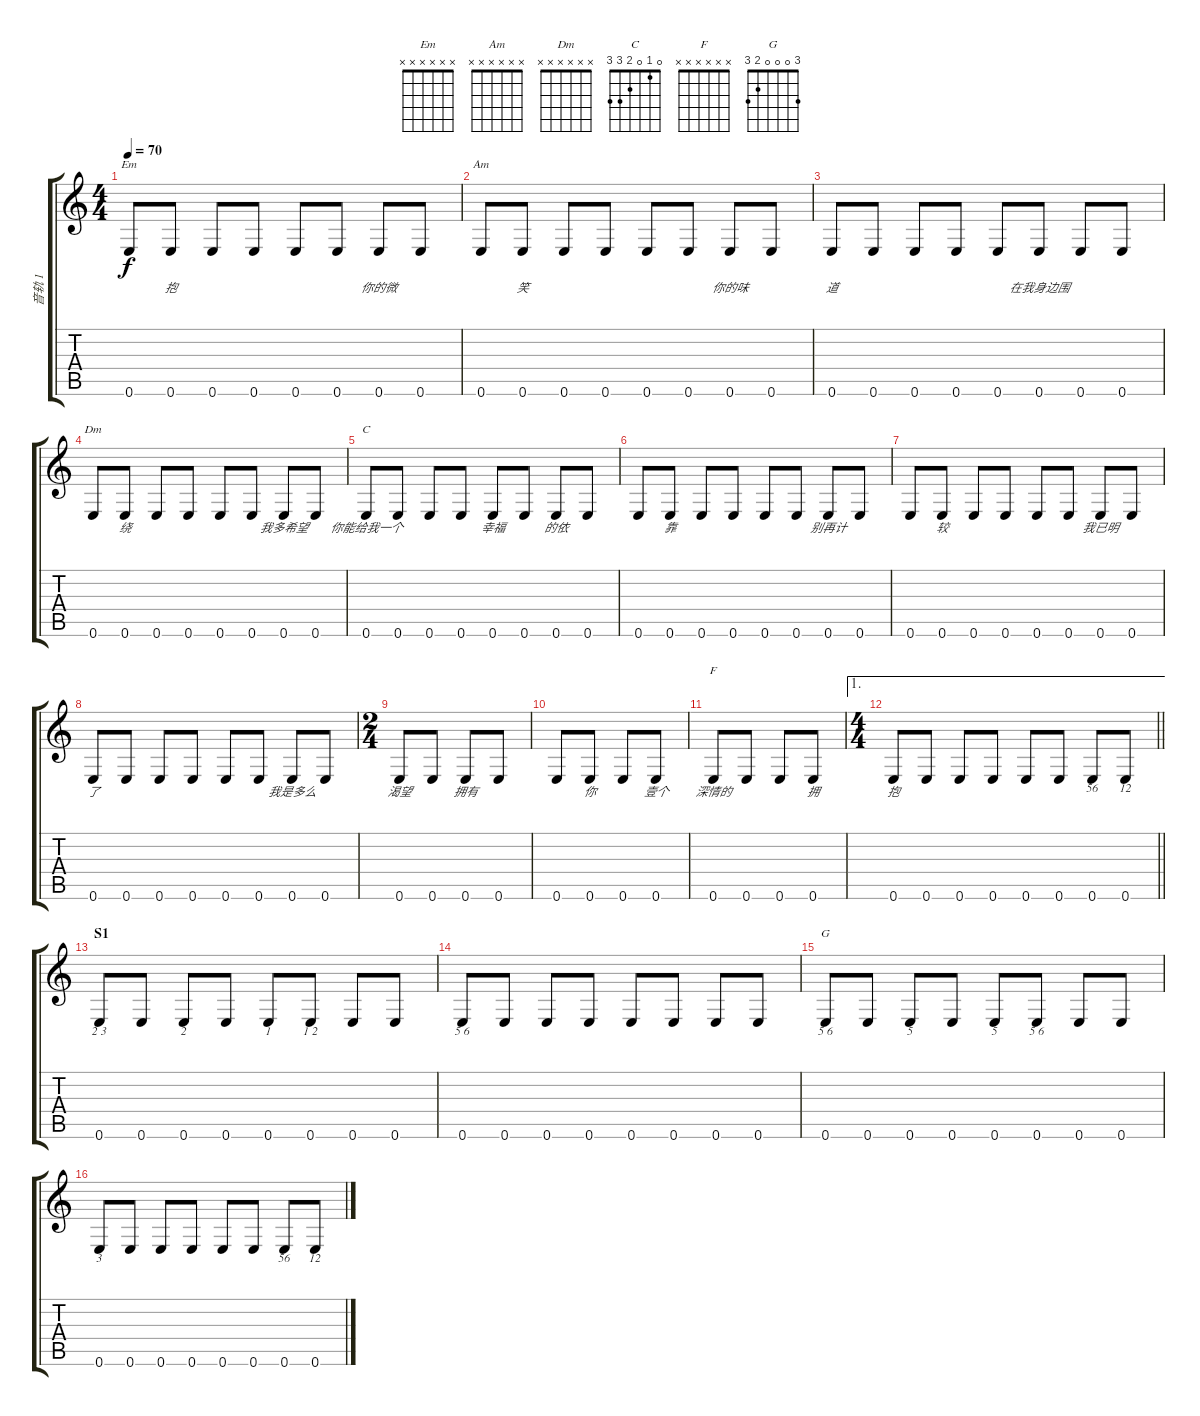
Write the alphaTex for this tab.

\track ("音轨 1" "音轨 1") {instrument acousticguitarnylon}
\staff {score tabs}
\tuning (E4 B3 G3 D3 A2 E2) {hide}
\chord ("Em" x x x x x x)
\chord ("Am" x x x x x x)
\chord ("Dm" x x x x x x)
\chord ("C" 0 1 0 2 3 3)
\chord ("F" x x x x x x)
\chord ("G" 3 0 0 0 2 3)
\ts (4 4)
\tempo 70
\clef g2
\ks c
0.6.8{ch "Em" lyrics (0 "") lyrics (1 "") lyrics (2 "") lyrics (3 "") lyrics (4 "") dy f} 0.6.8{lyrics (0 "抱") lyrics (1 "") lyrics (2 "") lyrics (3 "") lyrics (4 "")} 0.6.8{lyrics (0 "") lyrics (1 "") lyrics (2 "") lyrics (3 "") lyrics (4 "")} 0.6.8{lyrics (0 "") lyrics (1 "") lyrics (2 "") lyrics (3 "") lyrics (4 "")} 0.6.8{lyrics (0 "") lyrics (1 "") lyrics (2 "") lyrics (3 "") lyrics (4 "")} 0.6.8{lyrics (0 "") lyrics (1 "") lyrics (2 "") lyrics (3 "") lyrics (4 "")} 0.6.8{lyrics (0 "你的微") lyrics (1 "") lyrics (2 "") lyrics (3 "") lyrics (4 "")} 0.6.8{lyrics (0 "") lyrics (1 "") lyrics (2 "") lyrics (3 "") lyrics (4 "")} |
0.6.8{ch "Am" lyrics (0 "") lyrics (1 "") lyrics (2 "") lyrics (3 "") lyrics (4 "")} 0.6.8{lyrics (0 "笑") lyrics (1 "") lyrics (2 "") lyrics (3 "") lyrics (4 "")} 0.6.8{lyrics (0 "") lyrics (1 "") lyrics (2 "") lyrics (3 "") lyrics (4 "")} 0.6.8{lyrics (0 "") lyrics (1 "") lyrics (2 "") lyrics (3 "") lyrics (4 "")} 0.6.8{lyrics (0 "") lyrics (1 "") lyrics (2 "") lyrics (3 "") lyrics (4 "")} 0.6.8{lyrics (0 "") lyrics (1 "") lyrics (2 "") lyrics (3 "") lyrics (4 "")} 0.6.8{lyrics (0 "你的味") lyrics (1 "") lyrics (2 "") lyrics (3 "") lyrics (4 "")} 0.6.8{lyrics (0 "") lyrics (1 "") lyrics (2 "") lyrics (3 "") lyrics (4 "")} |
0.6.8{lyrics (0 "道") lyrics (1 "") lyrics (2 "") lyrics (3 "") lyrics (4 "")} 0.6.8{lyrics (0 "") lyrics (1 "") lyrics (2 "") lyrics (3 "") lyrics (4 "")} 0.6.8{lyrics (0 "") lyrics (1 "") lyrics (2 "") lyrics (3 "") lyrics (4 "")} 0.6.8{lyrics (0 "") lyrics (1 "") lyrics (2 "") lyrics (3 "") lyrics (4 "")} 0.6.8{lyrics (0 "") lyrics (1 "") lyrics (2 "") lyrics (3 "") lyrics (4 "")} 0.6.8{lyrics (0 "在我身边围") lyrics (1 "") lyrics (2 "") lyrics (3 "") lyrics (4 "")} 0.6.8{lyrics (0 "") lyrics (1 "") lyrics (2 "") lyrics (3 "") lyrics (4 "")} 0.6.8{lyrics (0 "") lyrics (1 "") lyrics (2 "") lyrics (3 "") lyrics (4 "")} |
0.6.8{ch "Dm" lyrics (0 "") lyrics (1 "") lyrics (2 "") lyrics (3 "") lyrics (4 "")} 0.6.8{lyrics (0 "绕") lyrics (1 "") lyrics (2 "") lyrics (3 "") lyrics (4 "")} 0.6.8{lyrics (0 "") lyrics (1 "") lyrics (2 "") lyrics (3 "") lyrics (4 "")} 0.6.8{lyrics (0 "") lyrics (1 "") lyrics (2 "") lyrics (3 "") lyrics (4 "")} 0.6.8{lyrics (0 "") lyrics (1 "") lyrics (2 "") lyrics (3 "") lyrics (4 "")} 0.6.8{lyrics (0 "") lyrics (1 "") lyrics (2 "") lyrics (3 "") lyrics (4 "")} 0.6.8{lyrics (0 "我多希望") lyrics (1 "") lyrics (2 "") lyrics (3 "") lyrics (4 "")} 0.6.8{lyrics (0 "") lyrics (1 "") lyrics (2 "") lyrics (3 "") lyrics (4 "")} |
0.6.8{ch "C" lyrics (0 "你能给我一个") lyrics (1 "") lyrics (2 "") lyrics (3 "") lyrics (4 "")} 0.6.8{lyrics (0 "") lyrics (1 "") lyrics (2 "") lyrics (3 "") lyrics (4 "")} 0.6.8{lyrics (0 "") lyrics (1 "") lyrics (2 "") lyrics (3 "") lyrics (4 "")} 0.6.8{lyrics (0 "") lyrics (1 "") lyrics (2 "") lyrics (3 "") lyrics (4 "")} 0.6.8{lyrics (0 "幸福") lyrics (1 "") lyrics (2 "") lyrics (3 "") lyrics (4 "")} 0.6.8{lyrics (0 "") lyrics (1 "") lyrics (2 "") lyrics (3 "") lyrics (4 "")} 0.6.8{lyrics (0 "的依") lyrics (1 "") lyrics (2 "") lyrics (3 "") lyrics (4 "")} 0.6.8{lyrics (0 "") lyrics (1 "") lyrics (2 "") lyrics (3 "") lyrics (4 "")} |
0.6.8{lyrics (0 "") lyrics (1 "") lyrics (2 "") lyrics (3 "") lyrics (4 "")} 0.6.8{lyrics (0 "靠") lyrics (1 "") lyrics (2 "") lyrics (3 "") lyrics (4 "")} 0.6.8{lyrics (0 "") lyrics (1 "") lyrics (2 "") lyrics (3 "") lyrics (4 "")} 0.6.8{lyrics (0 "") lyrics (1 "") lyrics (2 "") lyrics (3 "") lyrics (4 "")} 0.6.8{lyrics (0 "") lyrics (1 "") lyrics (2 "") lyrics (3 "") lyrics (4 "")} 0.6.8{lyrics (0 "") lyrics (1 "") lyrics (2 "") lyrics (3 "") lyrics (4 "")} 0.6.8{lyrics (0 "别再计") lyrics (1 "") lyrics (2 "") lyrics (3 "") lyrics (4 "")} 0.6.8{lyrics (0 "") lyrics (1 "") lyrics (2 "") lyrics (3 "") lyrics (4 "")} |
0.6.8{lyrics (0 "") lyrics (1 "") lyrics (2 "") lyrics (3 "") lyrics (4 "")} 0.6.8{lyrics (0 "较") lyrics (1 "") lyrics (2 "") lyrics (3 "") lyrics (4 "")} 0.6.8{lyrics (0 "") lyrics (1 "") lyrics (2 "") lyrics (3 "") lyrics (4 "")} 0.6.8{lyrics (0 "") lyrics (1 "") lyrics (2 "") lyrics (3 "") lyrics (4 "")} 0.6.8{lyrics (0 "") lyrics (1 "") lyrics (2 "") lyrics (3 "") lyrics (4 "")} 0.6.8{lyrics (0 "") lyrics (1 "") lyrics (2 "") lyrics (3 "") lyrics (4 "")} 0.6.8{lyrics (0 "我已明") lyrics (1 "") lyrics (2 "") lyrics (3 "") lyrics (4 "")} 0.6.8{lyrics (0 "") lyrics (1 "") lyrics (2 "") lyrics (3 "") lyrics (4 "")} |
0.6.8{lyrics (0 "了") lyrics (1 "") lyrics (2 "") lyrics (3 "") lyrics (4 "")} 0.6.8{lyrics (0 "") lyrics (1 "") lyrics (2 "") lyrics (3 "") lyrics (4 "")} 0.6.8{lyrics (0 "") lyrics (1 "") lyrics (2 "") lyrics (3 "") lyrics (4 "")} 0.6.8{lyrics (0 "") lyrics (1 "") lyrics (2 "") lyrics (3 "") lyrics (4 "")} 0.6.8{lyrics (0 "") lyrics (1 "") lyrics (2 "") lyrics (3 "") lyrics (4 "")} 0.6.8{lyrics (0 "") lyrics (1 "") lyrics (2 "") lyrics (3 "") lyrics (4 "")} 0.6.8{lyrics (0 "我是多么") lyrics (1 "") lyrics (2 "") lyrics (3 "") lyrics (4 "")} 0.6.8{lyrics (0 "") lyrics (1 "") lyrics (2 "") lyrics (3 "") lyrics (4 "")} |
\ts (2 4)
0.6.8{lyrics (0 "渴望") lyrics (1 "") lyrics (2 "") lyrics (3 "") lyrics (4 "")} 0.6.8{lyrics (0 "") lyrics (1 "") lyrics (2 "") lyrics (3 "") lyrics (4 "")} 0.6.8{lyrics (0 "拥有") lyrics (1 "") lyrics (2 "") lyrics (3 "") lyrics (4 "")} 0.6.8{lyrics (0 "") lyrics (1 "") lyrics (2 "") lyrics (3 "") lyrics (4 "")} |
0.6.8{lyrics (0 "") lyrics (1 "") lyrics (2 "") lyrics (3 "") lyrics (4 "")} 0.6.8{lyrics (0 "你") lyrics (1 "") lyrics (2 "") lyrics (3 "") lyrics (4 "")} 0.6.8{lyrics (0 "") lyrics (1 "") lyrics (2 "") lyrics (3 "") lyrics (4 "")} 0.6.8{lyrics (0 "壹个") lyrics (1 "") lyrics (2 "") lyrics (3 "") lyrics (4 "")} |
0.6.8{ch "F" lyrics (0 "深情的") lyrics (1 "") lyrics (2 "") lyrics (3 "") lyrics (4 "")} 0.6.8{lyrics (0 "") lyrics (1 "") lyrics (2 "") lyrics (3 "") lyrics (4 "")} 0.6.8{lyrics (0 "") lyrics (1 "") lyrics (2 "") lyrics (3 "") lyrics (4 "")} 0.6.8{lyrics (0 "拥") lyrics (1 "") lyrics (2 "") lyrics (3 "") lyrics (4 "")} |
\ae 1
\ts (4 4)
\barLineRight lightlight
0.6.8{lyrics (0 "抱") lyrics (1 "") lyrics (2 "") lyrics (3 "") lyrics (4 "")} 0.6.8{lyrics (0 "") lyrics (1 "") lyrics (2 "") lyrics (3 "") lyrics (4 "")} 0.6.8{lyrics (0 "") lyrics (1 "") lyrics (2 "") lyrics (3 "") lyrics (4 "")} 0.6.8{lyrics (0 "") lyrics (1 "") lyrics (2 "") lyrics (3 "") lyrics (4 "")} 0.6.8{lyrics (0 "") lyrics (1 "") lyrics (2 "") lyrics (3 "") lyrics (4 "")} 0.6.8{lyrics (0 "") lyrics (1 "") lyrics (2 "") lyrics (3 "") lyrics (4 "")} 0.6.8{lyrics (0 "56") lyrics (1 "") lyrics (2 "") lyrics (3 "") lyrics (4 "")} 0.6.8{lyrics (0 "12") lyrics (1 "") lyrics (2 "") lyrics (3 "") lyrics (4 "")} |
\section ("" "S1")
0.6.8{lyrics (0 "2 3") lyrics (1 "") lyrics (2 "") lyrics (3 "") lyrics (4 "")} 0.6.8{lyrics (0 "") lyrics (1 "") lyrics (2 "") lyrics (3 "") lyrics (4 "")} 0.6.8{lyrics (0 "2") lyrics (1 "") lyrics (2 "") lyrics (3 "") lyrics (4 "")} 0.6.8{lyrics (0 "") lyrics (1 "") lyrics (2 "") lyrics (3 "") lyrics (4 "")} 0.6.8{lyrics (0 "1") lyrics (1 "") lyrics (2 "") lyrics (3 "") lyrics (4 "")} 0.6.8{lyrics (0 "1 2") lyrics (1 "") lyrics (2 "") lyrics (3 "") lyrics (4 "")} 0.6.8{lyrics (0 "") lyrics (1 "") lyrics (2 "") lyrics (3 "") lyrics (4 "")} 0.6.8{lyrics (0 "") lyrics (1 "") lyrics (2 "") lyrics (3 "") lyrics (4 "")} |
0.6.8{lyrics (0 "5 6") lyrics (1 "") lyrics (2 "") lyrics (3 "") lyrics (4 "")} 0.6.8{lyrics (0 "") lyrics (1 "") lyrics (2 "") lyrics (3 "") lyrics (4 "")} 0.6.8{lyrics (0 "") lyrics (1 "") lyrics (2 "") lyrics (3 "") lyrics (4 "")} 0.6.8{lyrics (0 "") lyrics (1 "") lyrics (2 "") lyrics (3 "") lyrics (4 "")} 0.6.8{lyrics (0 "") lyrics (1 "") lyrics (2 "") lyrics (3 "") lyrics (4 "")} 0.6.8{lyrics (0 "") lyrics (1 "") lyrics (2 "") lyrics (3 "") lyrics (4 "")} 0.6.8{lyrics (0 "") lyrics (1 "") lyrics (2 "") lyrics (3 "") lyrics (4 "")} 0.6.8{lyrics (0 "") lyrics (1 "") lyrics (2 "") lyrics (3 "") lyrics (4 "")} |
0.6.8{ch "G" lyrics (0 "5 6") lyrics (1 "") lyrics (2 "") lyrics (3 "") lyrics (4 "")} 0.6.8{lyrics (0 "") lyrics (1 "") lyrics (2 "") lyrics (3 "") lyrics (4 "")} 0.6.8{lyrics (0 "5") lyrics (1 "") lyrics (2 "") lyrics (3 "") lyrics (4 "")} 0.6.8{lyrics (0 "") lyrics (1 "") lyrics (2 "") lyrics (3 "") lyrics (4 "")} 0.6.8{lyrics (0 "5") lyrics (1 "") lyrics (2 "") lyrics (3 "") lyrics (4 "")} 0.6.8{lyrics (0 "5 6") lyrics (1 "") lyrics (2 "") lyrics (3 "") lyrics (4 "")} 0.6.8{lyrics (0 "") lyrics (1 "") lyrics (2 "") lyrics (3 "") lyrics (4 "")} 0.6.8{lyrics (0 "") lyrics (1 "") lyrics (2 "") lyrics (3 "") lyrics (4 "")} |
0.6.8{lyrics (0 "3") lyrics (1 "") lyrics (2 "") lyrics (3 "") lyrics (4 "")} 0.6.8{lyrics (0 "") lyrics (1 "") lyrics (2 "") lyrics (3 "") lyrics (4 "")} 0.6.8{lyrics (0 "") lyrics (1 "") lyrics (2 "") lyrics (3 "") lyrics (4 "")} 0.6.8{lyrics (0 "") lyrics (1 "") lyrics (2 "") lyrics (3 "") lyrics (4 "")} 0.6.8{lyrics (0 "") lyrics (1 "") lyrics (2 "") lyrics (3 "") lyrics (4 "")} 0.6.8{lyrics (0 "") lyrics (1 "") lyrics (2 "") lyrics (3 "") lyrics (4 "")} 0.6.8{lyrics (0 "56") lyrics (1 "") lyrics (2 "") lyrics (3 "") lyrics (4 "")} 0.6.8{lyrics (0 "12") lyrics (1 "") lyrics (2 "") lyrics (3 "") lyrics (4 "")}
